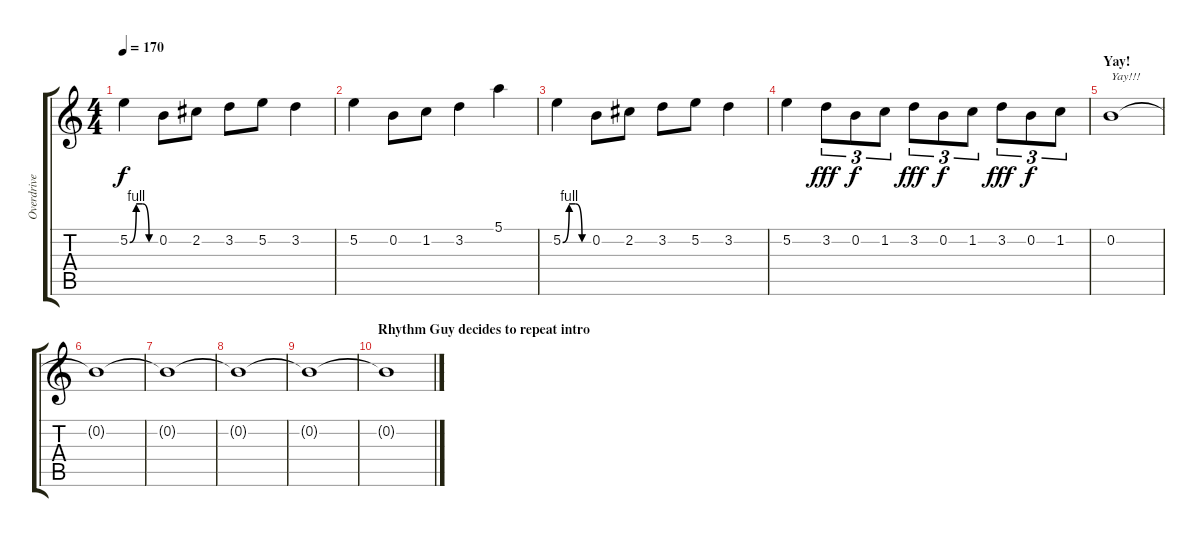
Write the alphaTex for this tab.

\track ("Overdrive Guy" "Overdrive ") {instrument overdrivenguitar}
\staff {score tabs}
\tuning (E4 B3 G3 D3 A2 E2) {hide}
\ts (4 4)
\tempo 170
\clef g2
\ks c
5.2{be (custom 0 0 15 4 30 4 45 0 60 0)}.4{dy f} 0.2.8 2.2.8 3.2.8 5.2.8 3.2.4 |
5.2.4 0.2.8 1.2.8 3.2.4 5.1.4 |
5.2{be (custom 0 0 15 4 30 4 45 0 60 0)}.4 0.2.8 2.2.8 3.2.8 5.2.8 3.2.4 |
5.2.4 3.2.8{tu (3 2) dy fff} 0.2.8{tu (3 2) dy f} 1.2.8{tu (3 2)} 3.2.8{tu (3 2) dy fff} 0.2.8{tu (3 2) dy f} 1.2.8{tu (3 2)} 3.2.8{tu (3 2) dy fff} 0.2.8{tu (3 2) dy f} 1.2.8{tu (3 2)} |
\section ("" "Yay!")
0.2.1{txt "Yay!!!"} |
0.2{t}.1 |
0.2{t}.1 |
0.2{t}.1 |
0.2{t}.1 |
\section ("" "Rhythm Guy decides to repeat intro")
0.2{t}.1
